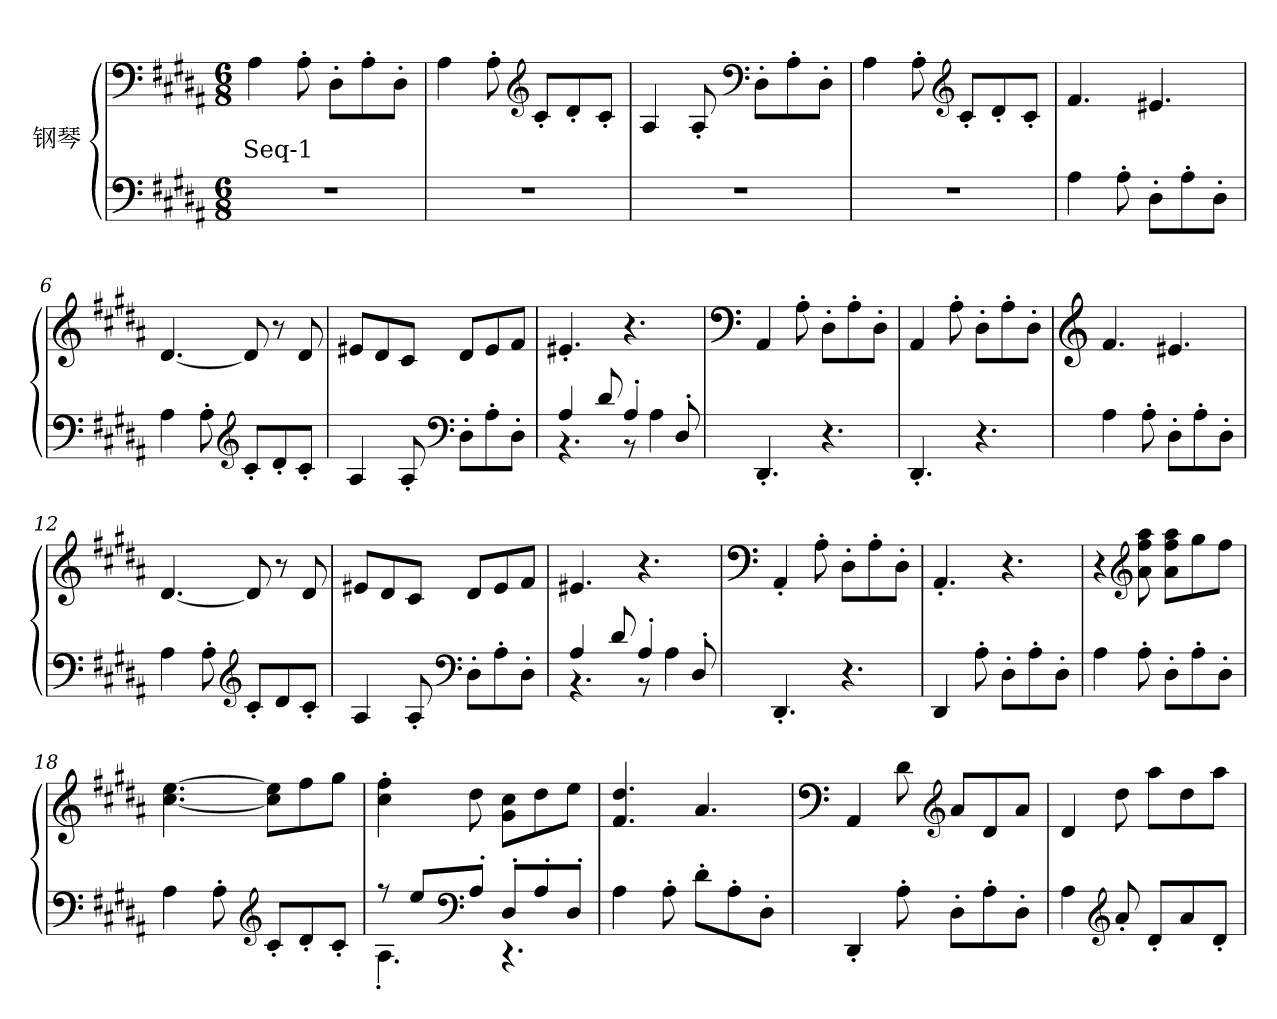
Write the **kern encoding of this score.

**kern	**kern	**text
*part1	*part1	*part1
*staff2	*staff1	*staff1
*I"钢琴	*	*
*clefF4	*clefF4	*
*k[f#c#g#d#a#]	*k[f#c#g#d#a#]	*
*M6/8	*M6/8	*
*MM210	*MM210	*
=1	=1	=1
2.r	4A#\	Seq-1
.	8A#'\	.
*	*MM212	*
.	8D#'\L	.
.	8A#'\	.
.	8D#'\J	.
=2	=2	=2
*	*MM200	*
2.r	4A#\	.
.	8A#'\	.
*	*clefG2	*
*	*MM211	*
.	8c#'/L	.
.	8d#'/	.
.	8c#'/J	.
=3	=3	=3
*	*MM206	*
2.r	4A#/	.
.	8A#'/	.
*	*clefF4	*
*	*MM208	*
.	8D#'\L	.
.	8A#'\	.
.	8D#'\J	.
=4	=4	=4
2.r	4A#\	.
.	8A#'\	.
*	*clefG2	*
.	8c#'/L	.
.	8d#'/	.
.	8c#'/J	.
=5	=5	=5
4A#\	4.f#/	.
8A#'\	.	.
*	*MM207	*
8D#'\L	4.e#X/	.
8A#'\	.	.
8D#'\J	.	.
!!LO:LB:g=z
=6	=6	=6
*	*MM209	*
4A#\	[4.d#/	.
8A#'\	.	.
*clefG2	*	*
*	*MM211	*
8c#'/L	8d#/]	.
8d#'/	8r	.
8c#'/J	8d#/	.
=7	=7	=7
*	*MM235	*
4A#/	8e#X/L	.
.	8d#/	.
8A#'/	8c#/J	.
*clefF4	*	*
*	*MM208	*
8D#'\L	8d#/L	.
8A#'\	8e#/	.
8D#'\J	8f#/J	.
=8	=8	=8
*	*MM207	*
*^	*	*
4A#/	4.r	4.e#X'/	.
8d#/	.	.	.
*	*	*MM209	*
4A#'/	8r	4.r	.
.	4A#\	.	.
8D#'/	.	.	.
*v	*v	*	*
=9	=9	=9
*	*clefF4	*
*	*MM201	*
4.DD#'/	4AA#/	.
.	8A#'\	.
*	*MM214	*
4.r	8D#'\L	.
.	8A#'\	.
.	8D#'\J	.
=10	=10	=10
*	*MM207	*
4.DD#'/	4AA#/	.
.	8A#'\	.
4.r	8D#'\L	.
.	8A#'\	.
.	8D#'\J	.
!!LO:LB:g=z
=11	=11	=11
*	*clefG2	*
*	*MM214	*
4A#\	4.f#/	.
8A#'\	.	.
*	*MM201	*
8D#'\L	4.e#X/	.
8A#'\	.	.
8D#'\J	.	.
=12	=12	=12
*	*MM209	*
4A#\	[4.d#/	.
8A#'\	.	.
*clefG2	*	*
*	*MM224	*
8c#'/L	8d#/]	.
8d#/	8r	.
8c#'/J	8d#/	.
=13	=13	=13
*	*MM220	*
4A#/	8e#X/L	.
.	8d#/	.
8A#'/	8c#/J	.
*clefF4	*	*
8D#'\L	8d#/L	.
8A#'\	8e#/	.
8D#'\J	8f#/J	.
=14	=14	=14
*	*MM213	*
*^	*	*
4A#/	4.r	4.e#X/	.
8d#/	.	.	.
*	*	*MM214	*
4A#'/	8r	4.r	.
.	4A#\	.	.
8D#'/	.	.	.
*v	*v	*	*
=15	=15	=15
*	*clefF4	*
*	*MM203	*
4.DD#'/	4AA#'/	.
.	8A#'\	.
*	*MM209	*
4.r	8D#'\L	.
.	8A#'\	.
.	8D#'\J	.
!!LO:LB:g=z
=16	=16	=16
*	*MM207	*
4DD#/	4.AA#'/	.
8A#'\	.	.
*	*MM217	*
8D#'\L	4.r	.
8A#'\	.	.
8D#'\J	.	.
=17	=17	=17
*	*MM208	*
4A#\	4r	.
*	*clefG2	*
8A#'\	8a#\ 8ff#\ 8aa#\	.
*	*MM214	*
8D#'\L	8a#\ 8ff#\ 8aa#\L	.
8A#'\	8gg#\	.
8D#'\J	8ff#\J	.
=18	=18	=18
*	*MM216	*
4A#\	[4.cc#\ [4.ee\	.
8A#'\	.	.
*clefG2	*	*
*	*MM209	*
8c#'/L	8cc#\] 8ee\]L	.
8d#'/	8ff#\	.
8c#'/J	8gg#\J	.
=19	=19	=19
*	*MM225	*
*^	*	*
8r	4.A#'\	4cc#\' 4ff#\'	.
8ee/L	.	.	.
*clefF4	*	*	*
8A#'/J	.	8dd#\	.
*	*	*MM213	*
8D#'/L	4.r	8g#\ 8cc#\L	.
8A#'/	.	8dd#\	.
8D#'/J	.	8ee\J	.
*v	*v	*	*
=20	=20	=20
*	*MM203	*
4A#\	4.f#/ 4.dd#/	.
8A#'\	.	.
*	*MM216	*
8d#'\L	4.a#/	.
8A#'\	.	.
8D#'\J	.	.
!!LO:LB:g=z
=21	=21	=21
*	*clefF4	*
*	*MM206	*
4DD#'/	4AA#/	.
8A#'\	8d#\	.
*	*clefG2	*
*	*MM211	*
8D#'\L	8a#/L	.
8A#'\	8d#/	.
8D#'\J	8a#/J	.
=22	=22	=22
*	*MM225	*
4A#\	4d#/	.
*clefG2	*	*
8a#'/	8dd#\	.
*	*MM214	*
8d#'/L	8aa#\L	.
8a#/	8dd#\	.
8d#'/J	8aa#\J	.
=	=	=
*-	*-	*-
